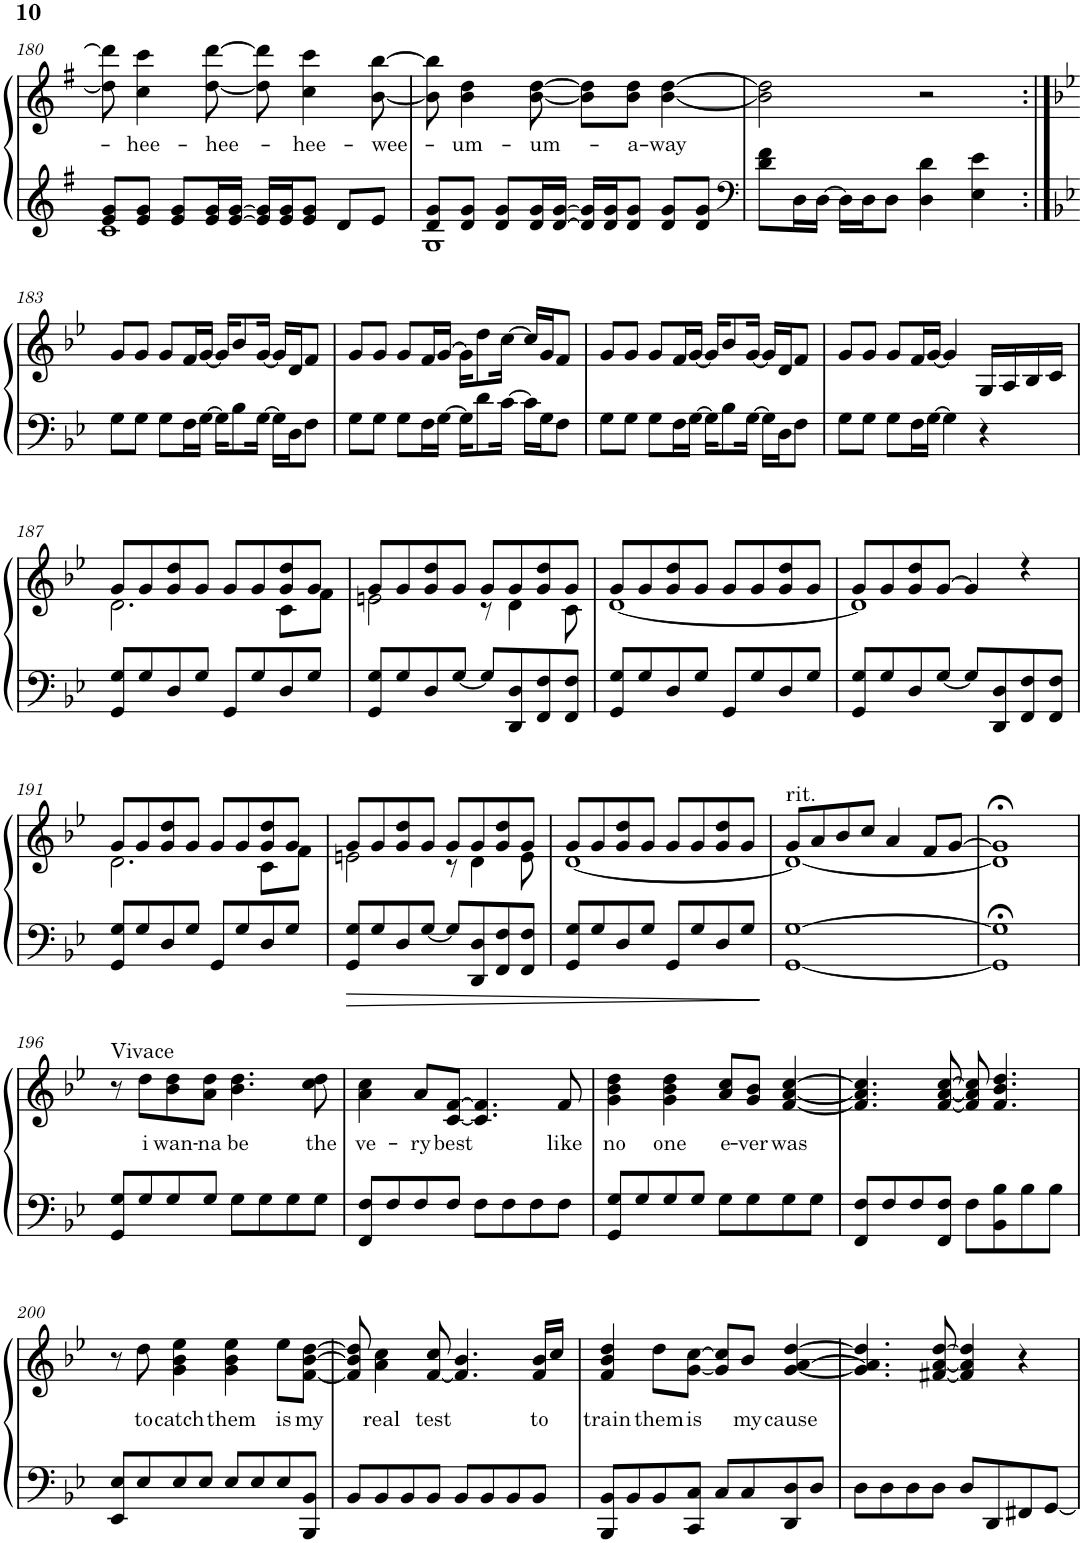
**kern	**kern	**text
*part1	*part1	*part1
*staff2	*staff1	*staff1
*I"Piano	*	*
*I'Pno.	*	*
!!LO:PB:g=z
*clefG2	*clefG2	*
*k[f#]	*k[f#]	*
*M4/4	*M4/4	*
=180	=180	=180
*^	*	*
8e/ 8g/L	1c	8dd\] 8ddd\]	.
!	!	!	!LO:LY:b
8e/ 8g/J	.	4cc\ 4ccc\	-hee-
8e/ 8g/L	.	.	.
!	!	!	!LO:LY:b
16e/ 16g/L	.	[8dd\ [8ddd\	-hee-
[16e/ [16g/JJ	.	.	.
16e/] 16g/]LL	.	8dd\] 8ddd\]	.
16e/ 16g/J	.	.	.
!	!	!	!LO:LY:b
8e/ 8g/J	.	4cc\ 4ccc\	-hee-
8d/L	.	.	.
!	!	!	!LO:LY:b
8e/J	.	[8b\ [8bb\	-wee-
=181	=181	=181	=181
8d/ 8g/L	1G	8b\] 8bb\]	.
!	!	!	!LO:LY:b
8d/ 8g/J	.	4b\ 4dd\	-um-
8d/ 8g/L	.	.	.
!	!	!	!LO:LY:b
16d/ 16g/L	.	[8b\ [8dd\	-um-
[16d/ [16g/JJ	.	.	.
16d/] 16g/]LL	.	8b\] 8dd\]L	.
16d/ 16g/J	.	.	.
!	!	!	!LO:LY:b
8d/ 8g/J	.	8b\ 8dd\J	-a-
!	!	!	!LO:LY:b
8d/ 8g/L	.	[4b\ [4dd\	-way
8d/ 8g/J	.	.	.
*v	*v	*	*
=182	=182	=182
*clefF4	*	*
8d\ 8f#\L	2b\] 2dd\]	.
16D\L	.	.
[16D\JJ	.	.
16D\LL]	.	.
16D\J	.	.
8D\J	.	.
4D\ 4d\	2r	.
4E\ 4e\	.	.
!!LO:LB:g=z
=183:|!	=183:|!	=183:|!
*k[b-e-]	*k[b-e-]	*
8G\L	8g/L	.
8G\J	8g/J	.
8G\L	8g/L	.
16F\L	16f/L	.
[16G\JJ	[16g/JJ	.
16G\KL]	16g/KL]	.
8B-\	8b-/	.
[16G\Jk	[16g/Jk	.
16G\LL]	16g/LL]	.
16D\J	16d/J	.
8F\J	8f/J	.
=184	=184	=184
8G\L	8g/L	.
8G\J	8g/J	.
8G\L	8g/L	.
16F\L	16f/L	.
[16G\JJ	[16g/JJ	.
16G\KL]	16g\KL]	.
8d\	8dd\	.
[16c\Jk	[16cc\Jk	.
16c\LL]	16cc/LL]	.
16G\J	16g/J	.
8F\J	8f/J	.
=185	=185	=185
8G\L	8g/L	.
8G\J	8g/J	.
8G\L	8g/L	.
16F\L	16f/L	.
[16G\JJ	[16g/JJ	.
16G\KL]	16g/KL]	.
8B-\	8b-/	.
[16G\Jk	[16g/Jk	.
16G\LL]	16g/LL]	.
16D\J	16d/J	.
8F\J	8f/J	.
=186	=186	=186
8G\L	8g/L	.
8G\J	8g/J	.
8G\L	8g/L	.
16F\L	16f/L	.
[16G\JJ	[16g/JJ	.
4G\]	4g/]	.
4r	16G/LL	.
.	16A/	.
.	16B-/	.
.	16c/JJ	.
!!LO:LB:g=z
=187	=187	=187
*	*^	*
8GG/ 8G/L	8g/L	2.d\	.
8G/	8g/	.	.
8D/	8g/ 8dd/	.	.
8G/J	8g/J	.	.
8GG/L	8g/L	.	.
8G/	8g/	.	.
8D/	8g/ 8dd/	8c\L	.
8G/J	8g/J	8f\J	.
=188	=188	=188	=188
8GG/ 8G/L	8g/L	2en\	.
8G/	8g/	.	.
8D/	8g/ 8dd/	.	.
[8G/J	8g/J	.	.
8G/L]	8g/L	8r	.
8DD/ 8D/	8g/	4d\	.
8FF/ 8F/	8g/ 8dd/	.	.
8FF/ 8F/J	8g/J	8c\	.
=189	=189	=189	=189
8GG/ 8G/L	8g/L	[1d	.
8G/	8g/	.	.
8D/	8g/ 8dd/	.	.
8G/J	8g/J	.	.
8GG/L	8g/L	.	.
8G/	8g/	.	.
8D/	8g/ 8dd/	.	.
8G/J	8g/J	.	.
=190	=190	=190	=190
8GG/ 8G/L	8g/L	1d]	.
8G/	8g/	.	.
8D/	8g/ 8dd/	.	.
[8G/J	[8g/J	.	.
8G/L]	4g/]	.	.
8DD/ 8D/	.	.	.
8FF/ 8F/	4r	.	.
8FF/ 8F/J	.	.	.
!!LO:LB:g=z	!!
=191	=191	=191	=191
8GG/ 8G/L	8g/L	2.d\	.
8G/	8g/	.	.
8D/	8g/ 8dd/	.	.
8G/J	8g/J	.	.
8GG/L	8g/L	.	.
8G/	8g/	.	.
8D/	8g/ 8dd/	8c\L	.
8G/J	8g/J	8f\J	.
=192	=192	=192	=192
8GG/ 8G/L	8g/L	2en\	.
8G/	8g/	.	.
8D/	8g/ 8dd/	.	.
[8G/J	8g/J	.	.
8G/L]	8g/L	8r	.
8DD/ 8D/	8g/	4d\	.
8FF/ 8F/	8g/ 8dd/	.	.
8FF/ 8F/J	8g/J	8e\	.
=193	=193	=193	=193
8GG/ 8G/L	8g/L	[1d	.
8G/	8g/	.	.
8D/	8g/ 8dd/	.	.
8G/J	8g/J	.	.
8GG/L	8g/L	.	.
8G/	8g/	.	.
8D/	8g/ 8dd/	.	.
8G/J	8g/J	.	.
=194	=194	=194	=194
!	!LO:TX:a:t=rit.	!	!
[1GG [1G	8g/L	1d_	.
.	8a/	.	.
.	8b-/	.	.
.	8cc/J	.	.
.	4a/	.	.
.	8f/L	.	.
.	[8g/J	.	.
*	*v	*v	*
=195	=195	=195
1GG];< 1G];<	1d];< 1g];<	.
!!LO:LB:g=z
=196	=196	=196
!	!LO:TX:a:t=Vivace	!
8GG/ 8G/L	8r	.
!	!	!LO:LY:b
8G/	8dd\L	i
!	!	!LO:LY:b
8G/	8b-\ 8dd\	wan-
!	!	!LO:LY:b
8G/J	8a\ 8dd\J	-na
!	!	!LO:LY:b
8G\L	4.b-\ 4.dd\	be
8G\	.	.
8G\	.	.
!	!	!LO:LY:b
8G\J	8cc\ 8dd\	the
=197	=197	=197
!	!	!LO:LY:b
8FF/ 8F/L	4a\ 4cc\	ve-
8F/	.	.
!	!	!LO:LY:b
8F/	8a/L	-ry
!	!	!LO:LY:b
8F/J	[8c/ [8f/J	best
8F\L	4.c/] 4.f/]	.
8F\	.	.
8F\	.	.
!	!	!LO:LY:b
8F\J	8f/	like
=198	=198	=198
!	!	!LO:LY:b
8GG/ 8G/L	4g\ 4b-\ 4dd\	no
8G/	.	.
!	!	!LO:LY:b
8G/	4g\ 4b-\ 4dd\	one
8G/J	.	.
!	!	!LO:LY:b
8G\L	8a/ 8cc/L	e-
!	!	!LO:LY:b
8G\	8g/ 8b-/J	-ver
!	!	!LO:LY:b
8G\	[4f/ [4a/ [4cc/	was
8G\J	.	.
=199	=199	=199
8FF/ 8F/L	4.f/] 4.a/] 4.cc/]	.
8F/	.	.
8F/	.	.
8FF/ 8F/J	[8f/ [8a/ [8cc/	.
8F\L	8f/] 8a/] 8cc/]	.
8BB-\ 8B-\	4.f/ 4.b-/ 4.dd/	.
8B-\	.	.
8B-\J	.	.
!!LO:LB:g=z
=200	=200	=200
8EE-/ 8E-/L	8r	.
!	!	!LO:LY:b
8E-/	8dd\	to
!	!	!LO:LY:b
8E-/	4g\ 4b-\ 4ee-\	catch
8E-/J	.	.
!	!	!LO:LY:b
8E-/L	4g\ 4b-\ 4ee-\	them
8E-/	.	.
!	!	!LO:LY:b
8E-/	8ee-\L	is
!	!	!LO:LY:b
8BBB-/ 8BB-/J	[8f\ [8b-\ [8dd\J	my
=201	=201	=201
8BB-/L	8f/] 8b-/] 8dd/]	.
!	!	!LO:LY:b
8BB-/	4a\ 4cc\	real
8BB-/	.	.
!	!	!LO:LY:b
8BB-/J	[8f/ 8cc/	test
8BB-/L	4.f/] 4.b-/	.
8BB-/	.	.
8BB-/	.	.
!	!	!LO:LY:b
8BB-/J	16f/ 16b-/LL	to
.	16cc/JJ	.
=202	=202	=202
!	!	!LO:LY:b
8BBB-/ 8BB-/L	4f/ 4b-/ 4dd/	train
8BB-/	.	.
!	!	!LO:LY:b
8BB-/	8dd\L	them
!	!	!LO:LY:b
8CC/ 8C/J	[8g\ [8cc\J	is
8C/L	8g/] 8cc/]L	.
!	!	!LO:LY:b
8C/	8b-/J	my
!	!	!LO:LY:b
8DD/ 8D/	[4g/ [4a/ [4dd/	cause
8D/J	.	.
=203	=203	=203
8D\L	4.g/] 4.a/] 4.dd/]	.
8D\	.	.
8D\	.	.
8D\J	[8f#X/ [8a/ [8dd/	.
8D/L	4f#/] 4a/] 4dd/]	.
8DD/	.	.
8FF#X/	4r	.
[8GG/J	.	.
=	=	=
*-	*-	*-
